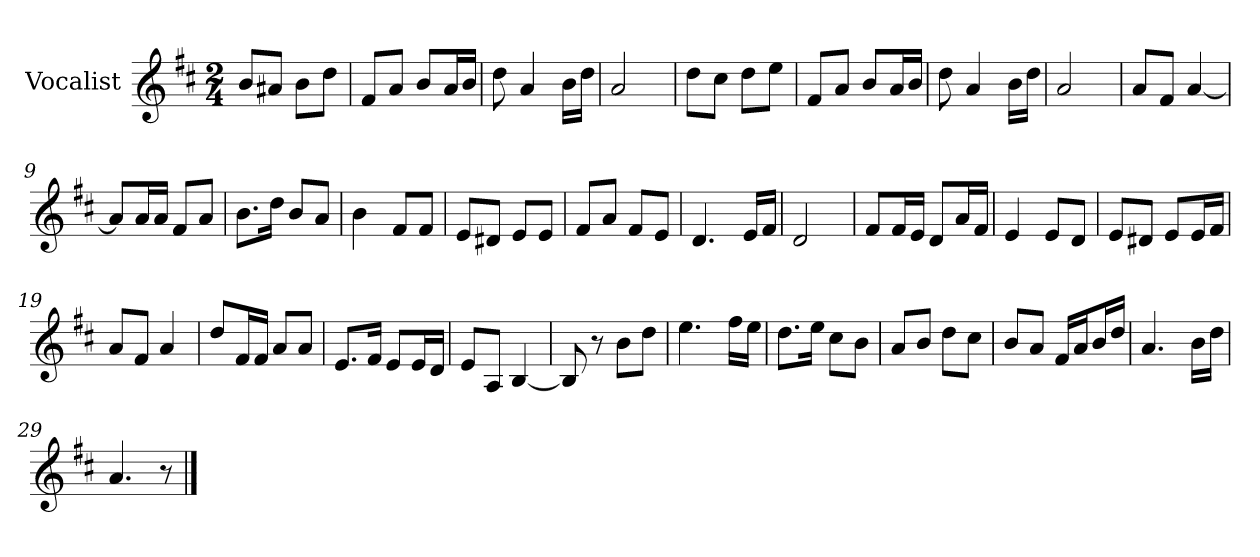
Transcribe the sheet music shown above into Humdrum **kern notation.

**kern
*part1
*staff1
*I"Vocalist
*k[f#c#]
*D:
*M2/4
=
8bL
8a#XJ
8bL
8ddJ
=1
8f#L
8aJ
8bL
16aL
16bJJ
=2
8dd
4a
16bLL
16ddJJ
=3
2a
=4
8ddL
8cc#J
8ddL
8eeJ
=5
8f#L
8aJ
8bL
16aL
16bJJ
=6
8dd
4a
16bLL
16ddJJ
=7
2a
=8
8aL
8f#J
[4a
=9
8aL]
16aL
16aJJ
8f#L
8aJ
=10
8.bL
16ddJk
8bL
8aJ
=11
4b
8f#L
8f#J
=12
8eL
8d#XJ
8eL
8eJ
=13
8f#L
8aJ
8f#L
8eJ
=14
4.d
16eLL
16f#JJ
=15
2d
=16
8f#L
16f#L
16eJJ
8dL
16aL
16f#JJ
=17
4e
8eL
8dJ
=18
8eL
8d#XJ
8eL
16eL
16f#JJ
=19
8aL
8f#J
4a
=20
8ddL
16f#L
16f#JJ
8aL
8aJ
=21
8.eL
16f#Jk
8eL
16eL
16dJJ
=22
8eL
8AJ
[4B
=23
8B]
8r
8bL
8ddJ
=24
4.ee
16ff#LL
16eeJJ
=25
8.ddL
16eeJk
8cc#L
8bJ
=26
8aL
8bJ
8ddL
8cc#J
=27
8bL
8aJ
16f#LL
16aJ
16bL
16ddJJ
=28
4.a
16bLL
16ddJJ
=29
4.a
8r
==
*-
